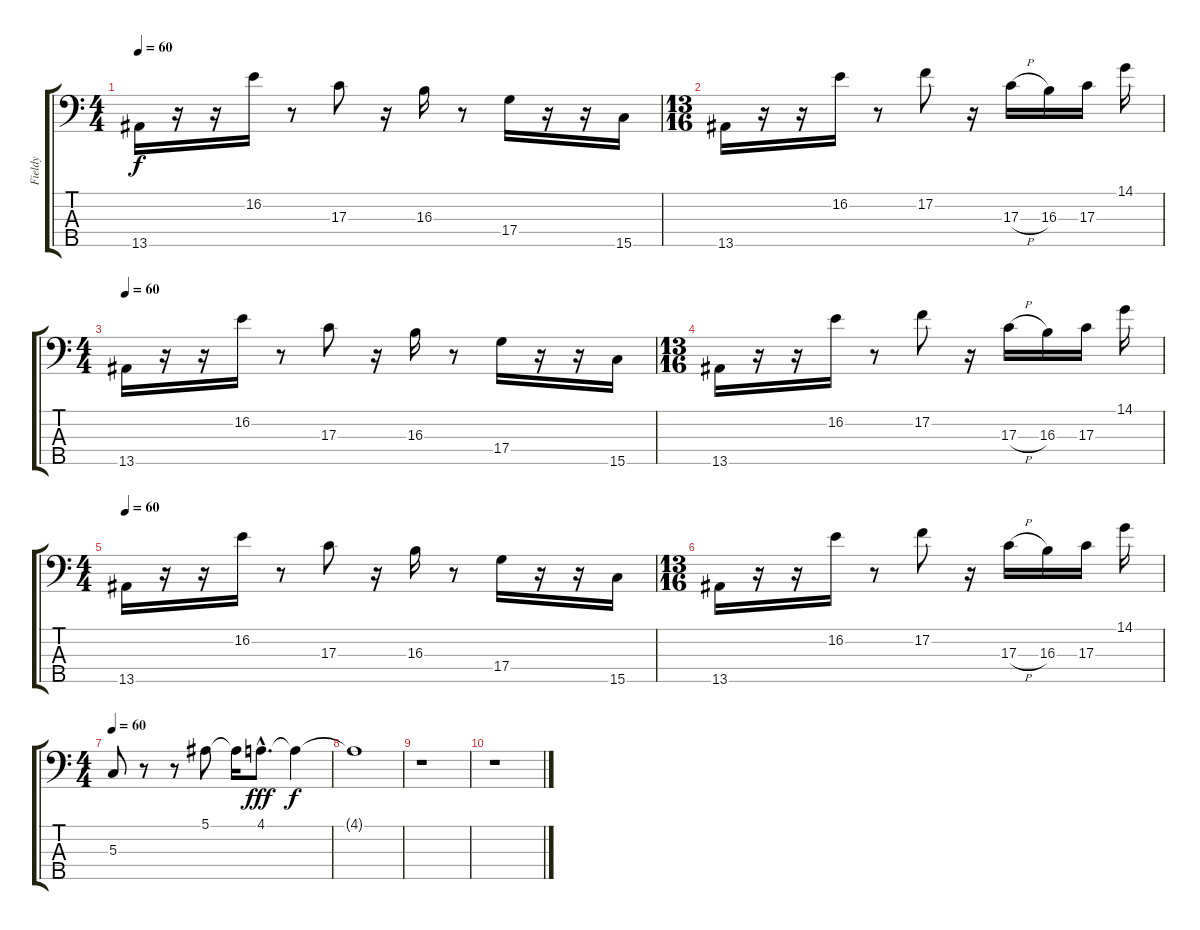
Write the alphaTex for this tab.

\track ("Fieldy" "Fieldy") {instrument slapbass1}
\staff {score tabs}
\tuning (F2 C2 G1 D1 A0) {hide}
\ts (4 4)
\tempo 60
\clef f4
\ks c
13.5.16{dy f instrument electricbassfinger} r.16 r.16 16.2.16 r.8 17.3.8 r.16 16.3.16 r.8 17.4.16 r.16 r.16 15.5.16 |
\ts (13 16)
13.5.16 r.16 r.16 16.2.16 r.8 17.2.8 r.16 17.3{h}.16 16.3.16 17.3.16 14.1.16 |
\ts (4 4)
\tempo 60
13.5.16{instrument electricbassfinger} r.16 r.16 16.2.16 r.8 17.3.8 r.16 16.3.16 r.8 17.4.16 r.16 r.16 15.5.16 |
\ts (13 16)
13.5.16 r.16 r.16 16.2.16 r.8 17.2.8 r.16 17.3{h}.16 16.3.16 17.3.16 14.1.16 |
\ts (4 4)
\tempo 60
13.5.16{instrument electricbassfinger} r.16 r.16 16.2.16 r.8 17.3.8 r.16 16.3.16 r.8 17.4.16 r.16 r.16 15.5.16 |
\ts (13 16)
13.5.16 r.16 r.16 16.2.16 r.8 17.2.8 r.16 17.3{h}.16 16.3.16 17.3.16 14.1.16 |
\ts (4 4)
\tempo 60
5.3.8{instrument electricbassfinger} r.8 r.8 5.1.8 5.1{t}.16 4.1{hac}.8{d dy fff} 4.1{t}.4{dy f} |
4.1{t}.1 |
r.1 |
r.1
